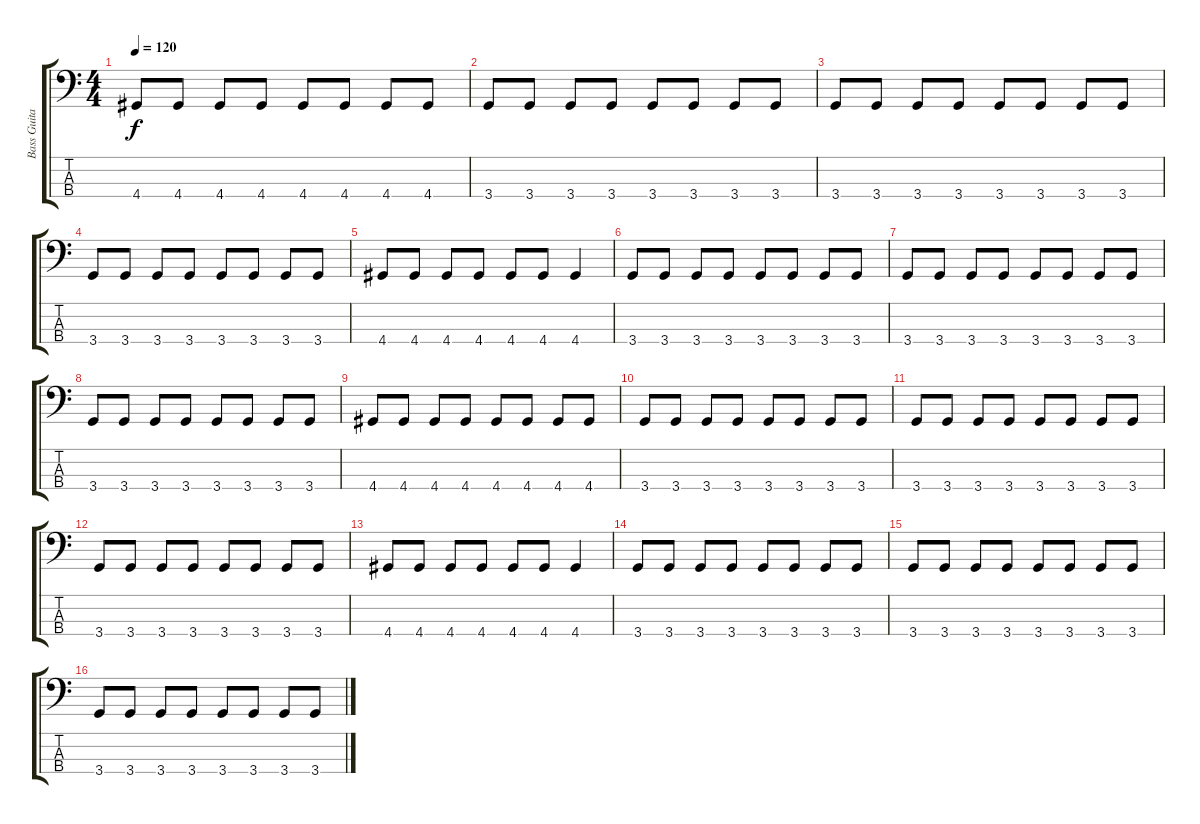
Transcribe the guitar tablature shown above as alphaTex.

\track ("Bass Guitar" "Bass Guita") {instrument electricbassfinger}
\staff {score tabs}
\tuning (G2 D2 A1 E1) {hide}
\ts (4 4)
\tempo 120
\clef f4
\ks c
4.4.8{dy f} 4.4.8 4.4.8 4.4.8 4.4.8 4.4.8 4.4.8 4.4.8 |
3.4.8 3.4.8 3.4.8 3.4.8 3.4.8 3.4.8 3.4.8 3.4.8 |
3.4.8 3.4.8 3.4.8 3.4.8 3.4.8 3.4.8 3.4.8 3.4.8 |
3.4.8 3.4.8 3.4.8 3.4.8 3.4.8 3.4.8 3.4.8 3.4.8 |
4.4.8 4.4.8 4.4.8 4.4.8 4.4.8 4.4.8 4.4.4 |
3.4.8 3.4.8 3.4.8 3.4.8 3.4.8 3.4.8 3.4.8 3.4.8 |
3.4.8 3.4.8 3.4.8 3.4.8 3.4.8 3.4.8 3.4.8 3.4.8 |
3.4.8 3.4.8 3.4.8 3.4.8 3.4.8 3.4.8 3.4.8 3.4.8 |
4.4.8 4.4.8 4.4.8 4.4.8 4.4.8 4.4.8 4.4.8 4.4.8 |
3.4.8 3.4.8 3.4.8 3.4.8 3.4.8 3.4.8 3.4.8 3.4.8 |
3.4.8 3.4.8 3.4.8 3.4.8 3.4.8 3.4.8 3.4.8 3.4.8 |
3.4.8 3.4.8 3.4.8 3.4.8 3.4.8 3.4.8 3.4.8 3.4.8 |
4.4.8 4.4.8 4.4.8 4.4.8 4.4.8 4.4.8 4.4.4 |
3.4.8 3.4.8 3.4.8 3.4.8 3.4.8 3.4.8 3.4.8 3.4.8 |
3.4.8 3.4.8 3.4.8 3.4.8 3.4.8 3.4.8 3.4.8 3.4.8 |
3.4.8 3.4.8 3.4.8 3.4.8 3.4.8 3.4.8 3.4.8 3.4.8
